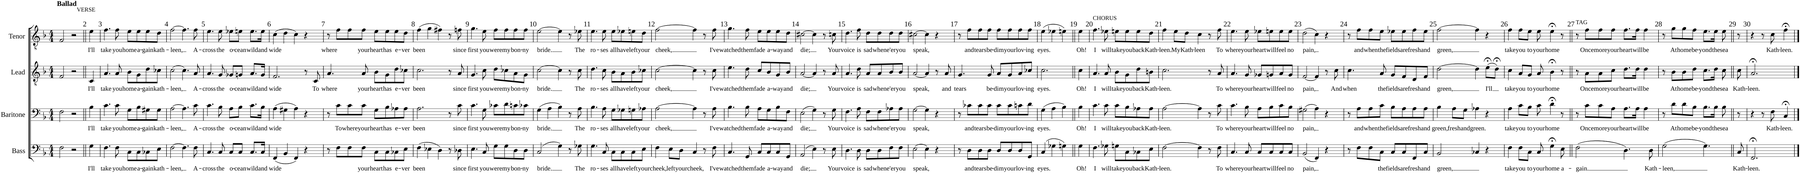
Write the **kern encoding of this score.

**kern	**text	**kern	**text	**kern	**text	**kern	**text
*part4	*part4	*part3	*part3	*part2	*part2	*part1	*part1
*staff4	*staff4	*staff3	*staff3	*staff2	*staff2	*staff1	*staff1
*I"Bass	*	*I"Baritone	*	*I"Lead	*	*I"Tenor	*
*clefF4	*	*clefF4	*	*clefGv2	*	*clefGv2	*
*Trd1c2	*	*Trd1c2	*	*Trd1c2	*	*Trd1c2	*
*k[b-]	*	*k[b-]	*	*k[b-]	*	*k[b-]	*
*M4/4	*	*M4/4	*	*M4/4	*	*M4/4	*
=1	=1	=1	=1	=1	=1	=1	=1
2F\	.	2F\	.	2F/	.	2F/	.
2r	.	2r	.	2r	.	2r	.
=2||	=2||	=2||	=2||	=2||	=2||	=2||	=2||
!	!	!	!	!	!	!LO:TX:a:t=VERSE	!
!	!	!	!	!	!	!LO:TX:a:B:t=Ballad	!
!	!LO:LY:b	!	!LO:LY:b	!	!LO:LY:b	!	!LO:LY:b
4G\	I'll	4B-\	I'll	4C/	I'll	4e\	I'll
=3	=3	=3	=3	=3	=3	=3	=3
!	!LO:LY:b	!	!LO:LY:b	!	!LO:LY:b	!	!LO:LY:b
4.F\	take	4.c\	take	4.A/	take	4.f\	take
!	!LO:LY:b	!	!LO:LY:b	!	!LO:LY:b	!	!LO:LY:b
8F\	you	8c\	you	8A/	you	8f\	you
!	!LO:LY:b	!	!LO:LY:b	!	!LO:LY:b	!	!LO:LY:b
8C\L	home	8G\L	home	8B-\L	home	8e\L	home
!	!LO:LY:b	!	!LO:LY:b	!	!LO:LY:b	!	!LO:LY:b
8C\	a-	8B-\	a-	8G\	a-	8e\	a-
!	!LO:LY:b	!	!LO:LY:b	!	!LO:LY:b	!	!LO:LY:b
8C-X\	-gain	8G#X\	-gain	8d\	-gain	8e\	-gain
!	!LO:LY:b	!	!LO:LY:b	!	!LO:LY:b	!	!LO:LY:b
8E\J	kath-	8G#\J	kath-	8c-X\J	kath-	8d\J	kath-
=4	=4	=4	=4	=4	=4	=4	=4
!	!LO:LY:b	!	!LO:LY:b	!	!LO:LY:b	!	!LO:LY:b
[2F\	-leen,	[2A\	-leen,	(2c\	-leen,	[2f\	-leen,
4.F\]	.	4.A\]	.	4.c\)	.	4.f\]	.
!	!LO:LY:b	!	!LO:LY:b	!	!LO:LY:b	!	!LO:LY:b
8F\	A-	8c\	A-	8A/	A-	8f\	A-
=5	=5	=5	=5	=5	=5	=5	=5
!	!LO:LY:b	!	!LO:LY:b	!	!LO:LY:b	!	!LO:LY:b
4.C/	-cross	4.c\	-cross	4.A/	-cross	4.e\	-cross
!	!LO:LY:b	!	!LO:LY:b	!	!LO:LY:b	!	!LO:LY:b
8C/	the	8B-\	the	8G/	the	8e\	the
!	!LO:LY:b	!	!LO:LY:b	!	!LO:LY:b	!	!LO:LY:b
8C/L	o-	8A\L	o-	8G-X/L	o-	8e-X\L	o-
!	!LO:LY:b	!	!LO:LY:b	!	!LO:LY:b	!	!LO:LY:b
8C/J	-cean	8B-\J	-cean	8Gn/J	-cean	8en\J	-cean
!	!LO:LY:b	!	!LO:LY:b	!	!LO:LY:b	!	!LO:LY:b
8.C/L	wild	8.c\L	wild	8.A/L	wild	8.e\L	wild
!	!LO:LY:b	!	!LO:LY:b	!	!LO:LY:b	!	!LO:LY:b
16C/Jk	and	16B-\Jk	and	16G/Jk	and	16e\Jk	and
=6	=6	=6	=6	=6	=6	=6	=6
!	!LO:LY:b	!	!LO:LY:b	!	!LO:LY:b	!	!LO:LY:b
(4FF/	wide	(4A\	wide	2.F/	wide	(4c\	wide
4BB-/	.	4G#X\	.	.	.	4d\	.
4FF/)	.	4A\)	.	.	.	4c\)	.
4r	.	4r	.	8r	.	4r	.
!	!	!	!	!	!LO:LY:b	!	!
.	.	.	.	8C/	To	.	.
=7	=7	=7	=7	=7	=7	=7	=7
!	!	!	!	!	!LO:LY:b	!	!LO:LY:b
8r	.	8r	.	4.A/	where	8r	where
!	!	!	!LO:LY:b	!	!	!	!
8F\L	.	8c\L	To	.	.	8f\L	.
!	!	!	!LO:LY:b	!	!	!	!
8F\	.	8c\	where	.	.	8f\	.
!	!LO:LY:b	!	!LO:LY:b	!	!LO:LY:b	!	!LO:LY:b
8F\J	your	8c\J	your	8A/	your	8f\J	your
!	!LO:LY:b	!	!LO:LY:b	!	!LO:LY:b	!	!LO:LY:b
8C\L	heart	8G\L	heart	8B-\L	heart	8e\L	heart
!	!LO:LY:b	!	!LO:LY:b	!	!LO:LY:b	!	!LO:LY:b
8C\	has	8B-\	has	8G\	has	8e\	has
!	!LO:LY:b	!	!LO:LY:b	!	!LO:LY:b	!	!LO:LY:b
8C-X\	e-	8A-X\	e-	8d\	e-	8e\	e-
!	!LO:LY:b	!	!LO:LY:b	!	!LO:LY:b	!	!LO:LY:b
8E\J	-ver	8A-\J	-ver	8c-X\J	-ver	8d\J	-ver
=8	=8	=8	=8	=8	=8	=8	=8
!	!LO:LY:b	!	!LO:LY:b	!	!LO:LY:b	!	!LO:LY:b
(4F\	been	2.A\	been	2.c\	been	(4f\	been
4E-X\	.	.	.	.	.	4g\	.
4D\)	.	.	.	.	.	4f#X\)	.
8r	.	8r	.	8r	.	8r	.
!	!LO:LY:b	!	!LO:LY:b	!	!LO:LY:b	!	!LO:LY:b
8D-X\	since	8c\	since	8A/	since	8fn\	since
=9	=9	=9	=9	=9	=9	=9	=9
!	!LO:LY:b	!	!LO:LY:b	!	!LO:LY:b	!	!LO:LY:b
4.E\	first	4.c\	first	4.G/	first	4.g\	first
!	!LO:LY:b	!	!LO:LY:b	!	!LO:LY:b	!	!LO:LY:b
8C/	you	8G\	you	8c\	you	8e\	you
!	!LO:LY:b	!	!LO:LY:b	!	!LO:LY:b	!	!LO:LY:b
8G\L	were	8c-X\L	were	8d\L	were	8f\L	were
!	!LO:LY:b	!	!LO:LY:b	!	!LO:LY:b	!	!LO:LY:b
8G\	my	8d\	my	8c-X\	my	8f\	my
!	!LO:LY:b	!	!LO:LY:b	!	!LO:LY:b	!	!LO:LY:b
8D\	bon-	8cn\	bon-	8A\	bon-	8f\	bon-
!	!LO:LY:b	!	!LO:LY:b	!	!LO:LY:b	!	!LO:LY:b
8D\J	-ny	8c-X\J	-ny	8G\J	-ny	8f\J	-ny
=10	=10	=10	=10	=10	=10	=10	=10
!	!LO:LY:b	!	!LO:LY:b	!	!LO:LY:b	!	!LO:LY:b
(2C/	bride.	(4G\	bride.	[2c\	bride.	[2e\	bride.
.	.	4A\	.	.	.	.	.
4G\)	.	4B-\)	.	4c\]	.	4e\]	.
8r	.	8r	.	8r	.	8r	.
!	!LO:LY:b	!	!LO:LY:b	!	!LO:LY:b	!	!LO:LY:b
8G-X\	The	8A\	The	8c\	The	8e-X\	The
=11	=11	=11	=11	=11	=11	=11	=11
!	!LO:LY:b	!	!LO:LY:b	!	!LO:LY:b	!	!LO:LY:b
4.G\	ro-	4.B-\	ro-	4.d\	ro-	4.e\	ro-
!	!LO:LY:b	!	!LO:LY:b	!	!LO:LY:b	!	!LO:LY:b
8C/	-ses	8A\	-ses	8c\	-ses	8e\	-ses
!	!LO:LY:b	!	!LO:LY:b	!	!LO:LY:b	!	!LO:LY:b
8C\L	all	8G\L	all	8B-\L	all	8e\L	all
!	!LO:LY:b	!	!LO:LY:b	!	!LO:LY:b	!	!LO:LY:b
8C\	have	8G-X\	have	8A\	have	8e-X\	have
!	!LO:LY:b	!	!LO:LY:b	!	!LO:LY:b	!	!LO:LY:b
8C\	left	8Gn\	left	8B-\	left	8en\	left
!	!LO:LY:b	!	!LO:LY:b	!	!LO:LY:b	!	!LO:LY:b
8E\J	your	8A-X\J	your	8c-X\J	your	8d\J	your
=12	=12	=12	=12	=12	=12	=12	=12
!	!LO:LY:b	!	!LO:LY:b	!	!LO:LY:b	!	!LO:LY:b
4F\	cheek,	[2A\	cheek,	[2c\	cheek,	[2f\	cheek,
!	!LO:LY:b	!	!	!	!	!	!
8E\L	left	.	.	.	.	.	.
!	!LO:LY:b	!	!	!	!	!	!
8D\J	your	.	.	.	.	.	.
!	!LO:LY:b	!	!	!	!	!	!
4C/	cheek,	4A\]	.	4c\]	.	4f\]	.
8r	.	8r	.	8r	.	8r	.
!	!LO:LY:b	!	!LO:LY:b	!	!LO:LY:b	!	!LO:LY:b
8F\	I've	8A\	I've	8c\	I've	8f\	I've
=13	=13	=13	=13	=13	=13	=13	=13
!	!LO:LY:b	!	!LO:LY:b	!	!LO:LY:b	!	!LO:LY:b
4.C/	watched	4.B-\	watched	4.e\	watched	4.g\	watched
!	!LO:LY:b	!	!LO:LY:b	!	!LO:LY:b	!	!LO:LY:b
8GG/	them	8B-\	them	8d\	them	8f\	them
!	!LO:LY:b	!	!LO:LY:b	!	!LO:LY:b	!	!LO:LY:b
8C/L	fade	8A\L	fade	8c/L	fade	8e\L	fade
!	!LO:LY:b	!	!LO:LY:b	!	!LO:LY:b	!	!LO:LY:b
8C/	a-	8G\	a-	8B-/	a-	8e\	a-
!	!LO:LY:b	!	!LO:LY:b	!	!LO:LY:b	!	!LO:LY:b
8C/	-way	8B-\	-way	8G/	-way	8e\	-way
!	!LO:LY:b	!	!LO:LY:b	!	!LO:LY:b	!	!LO:LY:b
8GG/J	and	8F\J	and	8B-/J	and	8d\J	and
=14	=14	=14	=14	=14	=14	=14	=14
!	!LO:LY:b	!	!LO:LY:b	!	!LO:LY:b	!	!LO:LY:b
(2AA/	die;	(2E\	die;	[2A/	die;	[2c#X\	die;
4E\)	.	4G\)	.	4A/]	.	4c#\]	.
8r	.	8r	.	8r	.	8r	.
!	!LO:LY:b	!	!LO:LY:b	!	!LO:LY:b	!	!LO:LY:b
8E\	Your	8G\	Your	8A/	Your	8cn\	Your
=15	=15	=15	=15	=15	=15	=15	=15
!	!LO:LY:b	!	!LO:LY:b	!	!LO:LY:b	!	!LO:LY:b
4.D\	voice	4.F\	voice	4.A/	voice	4.d\	voice
!	!LO:LY:b	!	!LO:LY:b	!	!LO:LY:b	!	!LO:LY:b
8D\	is	8A\	is	8d\	is	8f\	is
!	!LO:LY:b	!	!LO:LY:b	!	!LO:LY:b	!	!LO:LY:b
8D\L	sad	8F\L	sad	8A/L	sad	8d\L	sad
!	!LO:LY:b	!	!LO:LY:b	!	!LO:LY:b	!	!LO:LY:b
8D\	when	8F\	when	8A/	when	8d\	when
!	!LO:LY:b	!	!LO:LY:b	!	!LO:LY:b	!	!LO:LY:b
8F\	e'er	8A-X\	e'er	8B-/	e'er	8d\	e'er
!	!LO:LY:b	!	!LO:LY:b	!	!LO:LY:b	!	!LO:LY:b
8F\J	you	8A-\J	you	8B-/J	you	8d\J	you
=16	=16	=16	=16	=16	=16	=16	=16
!	!LO:LY:b	!	!LO:LY:b	!	!LO:LY:b	!	!LO:LY:b
(2E\	speak,	[2G\	speak,	[2A/	speak,	[2c#X\	speak,
4E\)	.	4G\]	.	4A/]	.	4c#\]	.
4r	.	4r	.	8r	.	4r	.
!	!	!	!	!	!LO:LY:b	!	!
.	.	.	.	8A/	and	.	.
=17	=17	=17	=17	=17	=17	=17	=17
!	!	!	!	!	!LO:LY:b	!	!
8r	.	8r	.	4.G/	tears	8r	.
!	!LO:LY:b	!	!LO:LY:b	!	!	!	!LO:LY:b
8D\L	and	8c-X\L	and	.	.	8f\L	and
!	!LO:LY:b	!	!LO:LY:b	!	!	!	!LO:LY:b
8D\	tears	8c-\	tears	.	.	8f\	tears
!	!LO:LY:b	!	!LO:LY:b	!	!LO:LY:b	!	!LO:LY:b
8D\J	be-	8c-\J	be-	8G/	be-	8f\J	be-
!	!LO:LY:b	!	!LO:LY:b	!	!LO:LY:b	!	!LO:LY:b
8D/L	-dim	8c-\L	-dim	8A/L	-dim	8f\L	-dim
!	!LO:LY:b	!	!LO:LY:b	!	!LO:LY:b	!	!LO:LY:b
8D/	your	8c-\	your	8G/	your	8f\	your
!	!LO:LY:b	!	!LO:LY:b	!	!LO:LY:b	!	!LO:LY:b
8D/	lov-	8cn\	lov-	8A/	lov-	8f\	lov-
!	!LO:LY:b	!	!LO:LY:b	!	!LO:LY:b	!	!LO:LY:b
8GG/J	-ing	8d\J	-ing	8c-X/J	-ing	8f\J	-ing
=18	=18	=18	=18	=18	=18	=18	=18
!	!LO:LY:b	!	!LO:LY:b	!	!LO:LY:b	!	!LO:LY:b
(4C/	eyes.	(4G\	eyes.	2.c\	eyes.	(4e\	eyes.
4G-X\	.	4A\	.	.	.	4e-X\	.
4Gn\)	.	4B-\)	.	.	.	4en\)	.
=19||	=19||	=19||	=19||	=19||	=19||	=19||	=19||
!	!LO:LY:b	!	!LO:LY:b	!	!LO:LY:b	!	!LO:LY:b
4G\	Oh!	4B-\	Oh!	4c\	Oh!	4e\	Oh!
=20	=20	=20	=20	=20	=20	=20	=20
!	!	!	!	!	!	!LO:TX:a:t=CHORUS	!
!	!LO:LY:b	!	!LO:LY:b	!	!LO:LY:b	!	!LO:LY:b
4.F\	I	4.c\	I	4.A/	I	4.f\	I
!	!LO:LY:b	!	!LO:LY:b	!	!LO:LY:b	!	!LO:LY:b
8G-X\	will	8c\	will	8A/	will	8e-X\	will
!	!LO:LY:b	!	!LO:LY:b	!	!LO:LY:b	!	!LO:LY:b
8Gn\L	take	8c\L	take	8B-\L	take	8en\L	take
!	!LO:LY:b	!	!LO:LY:b	!	!LO:LY:b	!	!LO:LY:b
8C\	you	8B-\	you	8G\	you	8e\	you
!	!LO:LY:b	!	!LO:LY:b	!	!LO:LY:b	!	!LO:LY:b
8C-X\	back	8A-X\	back	8d\	back	8e\	back
!	!LO:LY:b	!	!LO:LY:b	!	!LO:LY:b	!	!LO:LY:b
8E\J	Kath-	8A-\J	Kath-	8Bn\J	Kath-	8d\J	Kath-
=21	=21	=21	=21	=21	=21	=21	=21
!	!LO:LY:b	!	!LO:LY:b	!	!LO:LY:b	!	!LO:LY:b
[2F\	leen.	[2A\	leen.	2.c\	leen.	4f\	leen.
!	!	!	!	!	!	!	!LO:LY:b
.	.	.	.	.	.	8e\L	My
!	!	!	!	!	!	!	!LO:LY:b
.	.	.	.	.	.	8d\J	Kath-
!	!	!	!	!	!	!	!LO:LY:b
4F\]	.	4A\]	.	.	.	4c\	-leen
8r	.	8r	.	8r	.	8r	.
!	!LO:LY:b	!	!LO:LY:b	!	!LO:LY:b	!	!LO:LY:b
8F\	To	8c\	To	8A/	To	8f\	To
=22	=22	=22	=22	=22	=22	=22	=22
!	!LO:LY:b	!	!LO:LY:b	!	!LO:LY:b	!	!LO:LY:b
4.C/	where	4.c\	where	4.A/	where	4.e\	where
!	!LO:LY:b	!	!LO:LY:b	!	!LO:LY:b	!	!LO:LY:b
8C/	your	8B-\	your	8G/	your	8e\	your
!	!LO:LY:b	!	!LO:LY:b	!	!LO:LY:b	!	!LO:LY:b
8C/L	heart	8A\L	heart	8G-X/L	heart	8e-X\L	heart
!	!LO:LY:b	!	!LO:LY:b	!	!LO:LY:b	!	!LO:LY:b
8C/	will	8B-\	will	8Gn/	will	8en\	will
!	!LO:LY:b	!	!LO:LY:b	!	!LO:LY:b	!	!LO:LY:b
8C/	feel	8c\	feel	8A/	feel	8e\	feel
!	!LO:LY:b	!	!LO:LY:b	!	!LO:LY:b	!	!LO:LY:b
8C/J	no	8B-\J	no	8G/J	no	8e\J	no
=23	=23	=23	=23	=23	=23	=23	=23
!	!LO:LY:b	!	!LO:LY:b	!	!LO:LY:b	!	!LO:LY:b
(2BB-/	pain,	(2G#X\	pain,	[2F/	pain,	(2d\	pain,
4FF/)	.	4A\)	.	4F/]	.	4c\)	.
4r	.	4r	.	8r	.	4r	.
!	!	!	!	!	!LO:LY:b	!	!
.	.	.	.	8c\	And	.	.
=24	=24	=24	=24	=24	=24	=24	=24
!	!	!	!	!	!LO:LY:b	!	!
8r	.	8r	.	4.c\	when	8r	.
!	!	!	!LO:LY:b	!	!	!	!LO:LY:b
8F\L	.	8A\L	and	.	.	8f\L	and
!	!	!	!LO:LY:b	!	!	!	!LO:LY:b
8F\	.	8A\	when	.	.	8f\	when
!	!LO:LY:b	!	!LO:LY:b	!	!LO:LY:b	!	!LO:LY:b
8C\J	the	8c\J	the	8A/	the	8e\J	the
!	!LO:LY:b	!	!LO:LY:b	!	!LO:LY:b	!	!LO:LY:b
8C/L	fields	8B-\L	fields	8G/L	fields	8e-X\L	fields
!	!LO:LY:b	!	!LO:LY:b	!	!LO:LY:b	!	!LO:LY:b
8C/	are	8A\	are	8F/	are	8e-\	are
!	!LO:LY:b	!	!LO:LY:b	!	!LO:LY:b	!	!LO:LY:b
8FF/	fresh	8A\	fresh	8D/	fresh	8f\	fresh
!	!LO:LY:b	!	!LO:LY:b	!	!LO:LY:b	!	!LO:LY:b
8C/J	and	8A\J	and	8F/J	and	8e-\J	and
=25	=25	=25	=25	=25	=25	=25	=25
!	!LO:LY:b	!	!LO:LY:b	!	!LO:LY:b	!	!LO:LY:b
2BB-/	green,	4B-\	green,	[2d\	green,	[2f\	green,
!	!	!	!LO:LY:b	!	!	!	!
.	.	8A\L	fresh	.	.	.	.
!	!	!	!LO:LY:b	!	!	!	!
.	.	8G\J	and	.	.	.	.
!	!	!	!LO:LY:b	!	!	!	!
4C-X/	.	4A-X\	green.	4d\]	.	4f\]	.
!	!	!	!	!	!LO:LY:b	!	!
4r	.	4r	.	(8e;<\L	I'll	4r	.
.	.	.	.	8d;<\J)	.	.	.
=26	=26	=26	=26	=26	=26	=26	=26
!	!LO:LY:b	!	!LO:LY:b	!	!LO:LY:b	!	!LO:LY:b
4F\	take	4A\	take	4c\	take	4f\	take
!	!LO:LY:b	!	!LO:LY:b	!	!LO:LY:b	!	!LO:LY:b
8F\L	you	8c\L	you	8A/L	you	8f\L	you
!	!LO:LY:b	!	!LO:LY:b	!	!LO:LY:b	!	!LO:LY:b
8C\J	to	8B-\J	to	8G/J	to	8e\J	to
!	!LO:LY:b	!	!LO:LY:b	!	!LO:LY:b	!	!LO:LY:b
8C/	your	8c\	your	8A/	your	8e\	your
!	!LO:LY:b	!	!LO:LY:b	!	!LO:LY:b	!	!LO:LY:b
4G;<\	home	4d;<\	home	4B-;<\	home	4e;<\	home
!	!LO:LY:b	!	!	!	!	!	!
8E\	a-	8r	.	8r	.	8r	.
=27||	=27||	=27||	=27||	=27||	=27||	=27||	=27||
!	!	!	!	!	!	!LO:TX:a:t=TAG	!
!	!LO:LY:b	!	!	!	!	!	!
(2F\	-gain.	8r	.	8r	.	8r	.
!	!	!	!LO:LY:b	!	!LO:LY:b	!	!LO:LY:b
.	.	8c\L	Once	8A\L	Once	8f\L	Once
!	!	!	!LO:LY:b	!	!LO:LY:b	!	!LO:LY:b
.	.	8c\	more	8A\	more	8f\	more
!	!	!	!LO:LY:b	!	!LO:LY:b	!	!LO:LY:b
.	.	8A\J	your	8c\J	your	8f\J	your
!	!	!	!LO:LY:b	!	!LO:LY:b	!	!LO:LY:b
4.D\)	.	8.A\L	heart	8.d\L	heart	8.f\L	heart
!	!	!	!LO:LY:b	!	!LO:LY:b	!	!LO:LY:b
.	.	16A\Jk	will	16d\Jk	will	16f\Jk	will
!	!	!	!LO:LY:b	!	!LO:LY:b	!	!LO:LY:b
.	.	4A\	be	4d\	be	4f\	be
!	!LO:LY:b	!	!	!	!	!	!
8D\	Kath-	.	.	.	.	.	.
=28	=28	=28	=28	=28	=28	=28	=28
!	!LO:LY:b	!	!	!	!	!	!
(2G\	-leen,	8r	.	8r	.	8r	.
!	!	!	!LO:LY:b	!	!LO:LY:b	!	!LO:LY:b
.	.	8d\L	At	8B-\L	At	8g\L	At
!	!	!	!LO:LY:b	!	!LO:LY:b	!	!LO:LY:b
.	.	8d\	home	8B-\	home	8g\	home
!	!	!	!LO:LY:b	!	!LO:LY:b	!	!LO:LY:b
.	.	8B-\J	be-	8d\J	be-	8f\J	be-
!	!	!	!LO:LY:b	!	!LO:LY:b	!	!LO:LY:b
4.G\)	.	8.B-\L	-yond	8.c\L	-yond	8.e\L	-yond
!	!	!	!LO:LY:b	!	!LO:LY:b	!	!LO:LY:b
.	.	16B-\Jk	the	16d\Jk	the	16e\Jk	the
!	!	!	!LO:LY:b	!	!LO:LY:b	!	!LO:LY:b
.	.	8B-\	sea	8c\	sea	8e\	sea
=29||	=29||	=29||	=29||	=29||	=29||	=29||	=29||
!	!LO:LY:b	!	!	!	!LO:LY:b	!	!
8C/	Kath-	8r	.	8c\	Kath-	8r	.
=30	=30	=30	=30	=30	=30	=30	=30
!	!LO:LY:b	!	!	!	!LO:LY:b	!	!
2.FF;</	-leen.	4r	.	2.A;</	-leen.	4r	.
.	.	8r	.	.	.	8r	.
!	!	!	!LO:LY:b	!	!	!	!LO:LY:b
.	.	8F\	Kath-	.	.	8c\	Kath-
!	!	!	!LO:LY:b	!	!	!	!LO:LY:b
.	.	4C;</	-leen.	.	.	4f;<\	-leen.
==	==	==	==	==	==	==	==
*-	*-	*-	*-	*-	*-	*-	*-
